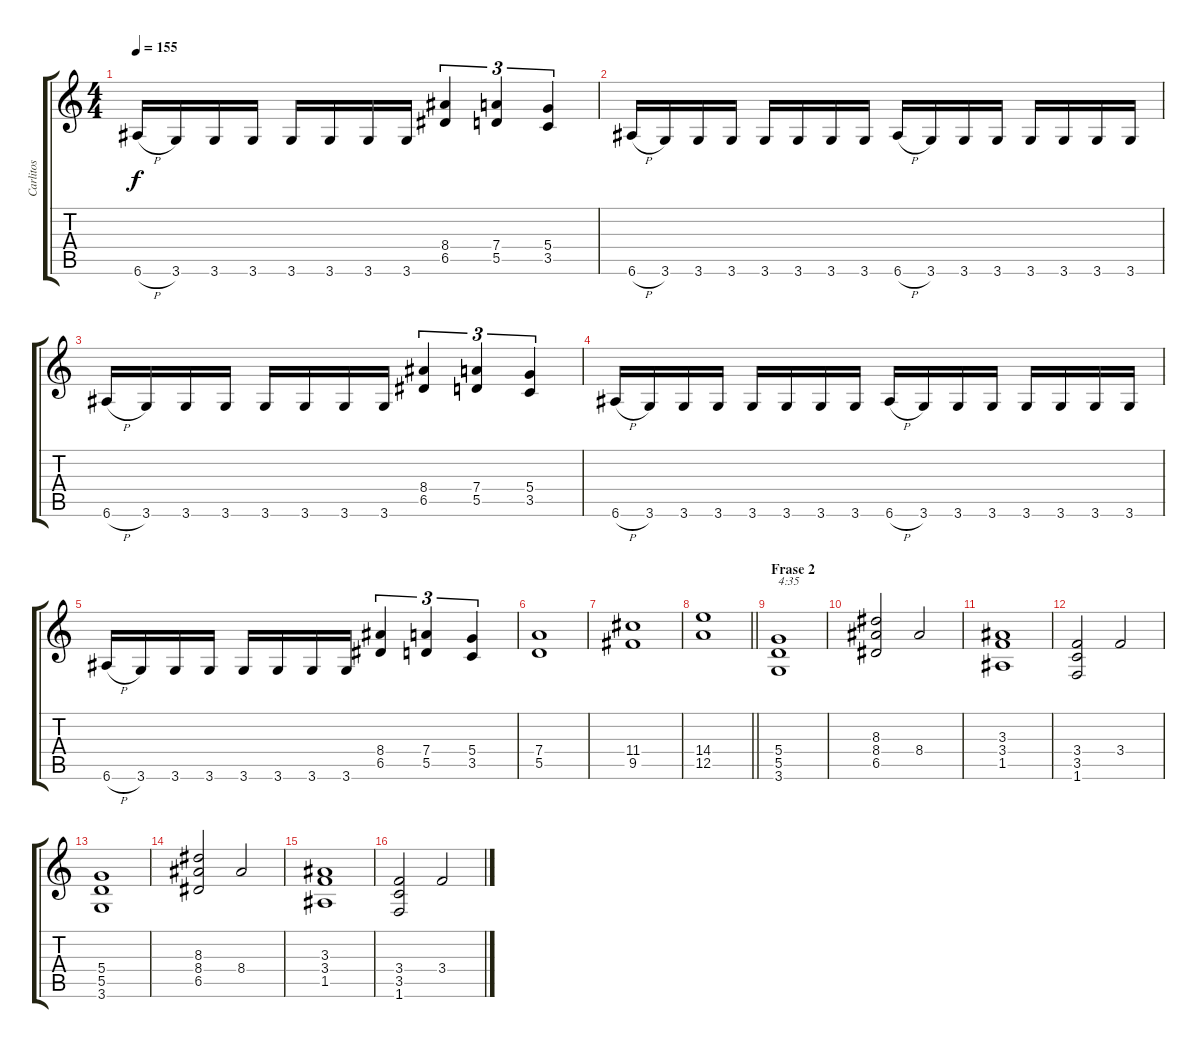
\track ("Carlitos" "Carlitos") {instrument distortionguitar}
\staff {score tabs}
\tuning (E4 B3 G3 D3 A2 E2) {hide}
\ts (4 4)
\tempo 155
\clef g2
\ks c
6.6{h}.16{dy f} 3.6.16 3.6.16 3.6.16 3.6.16 3.6.16 3.6.16 3.6.16 (8.4 6.5).4{tu (3 2)} (7.4 5.5).4{tu (3 2)} (5.4 3.5).4{tu (3 2)} |
6.6{h}.16 3.6.16 3.6.16 3.6.16 3.6.16 3.6.16 3.6.16 3.6.16 6.6{h}.16 3.6.16 3.6.16 3.6.16 3.6.16 3.6.16 3.6.16 3.6.16 |
6.6{h}.16 3.6.16 3.6.16 3.6.16 3.6.16 3.6.16 3.6.16 3.6.16 (8.4 6.5).4{tu (3 2)} (7.4 5.5).4{tu (3 2)} (5.4 3.5).4{tu (3 2)} |
6.6{h}.16 3.6.16 3.6.16 3.6.16 3.6.16 3.6.16 3.6.16 3.6.16 6.6{h}.16 3.6.16 3.6.16 3.6.16 3.6.16 3.6.16 3.6.16 3.6.16 |
6.6{h}.16 3.6.16 3.6.16 3.6.16 3.6.16 3.6.16 3.6.16 3.6.16 (8.4 6.5).4{tu (3 2)} (7.4 5.5).4{tu (3 2)} (5.4 3.5).4{tu (3 2)} |
(7.4 5.5).1 |
(11.4 9.5).1 |
\barLineRight lightlight
(14.4 12.5).1 |
\section ("" "Frase 2")
(5.4 5.5 3.6).1{txt "4:35"} |
(8.3 8.4 6.5).2 8.4.2 |
(3.3 3.4 1.5).1 |
(3.4 3.5 1.6).2 3.4.2 |
(5.4 5.5 3.6).1 |
(8.3 8.4 6.5).2 8.4.2 |
(3.3 3.4 1.5).1 |
(3.4 3.5 1.6).2 3.4.2
